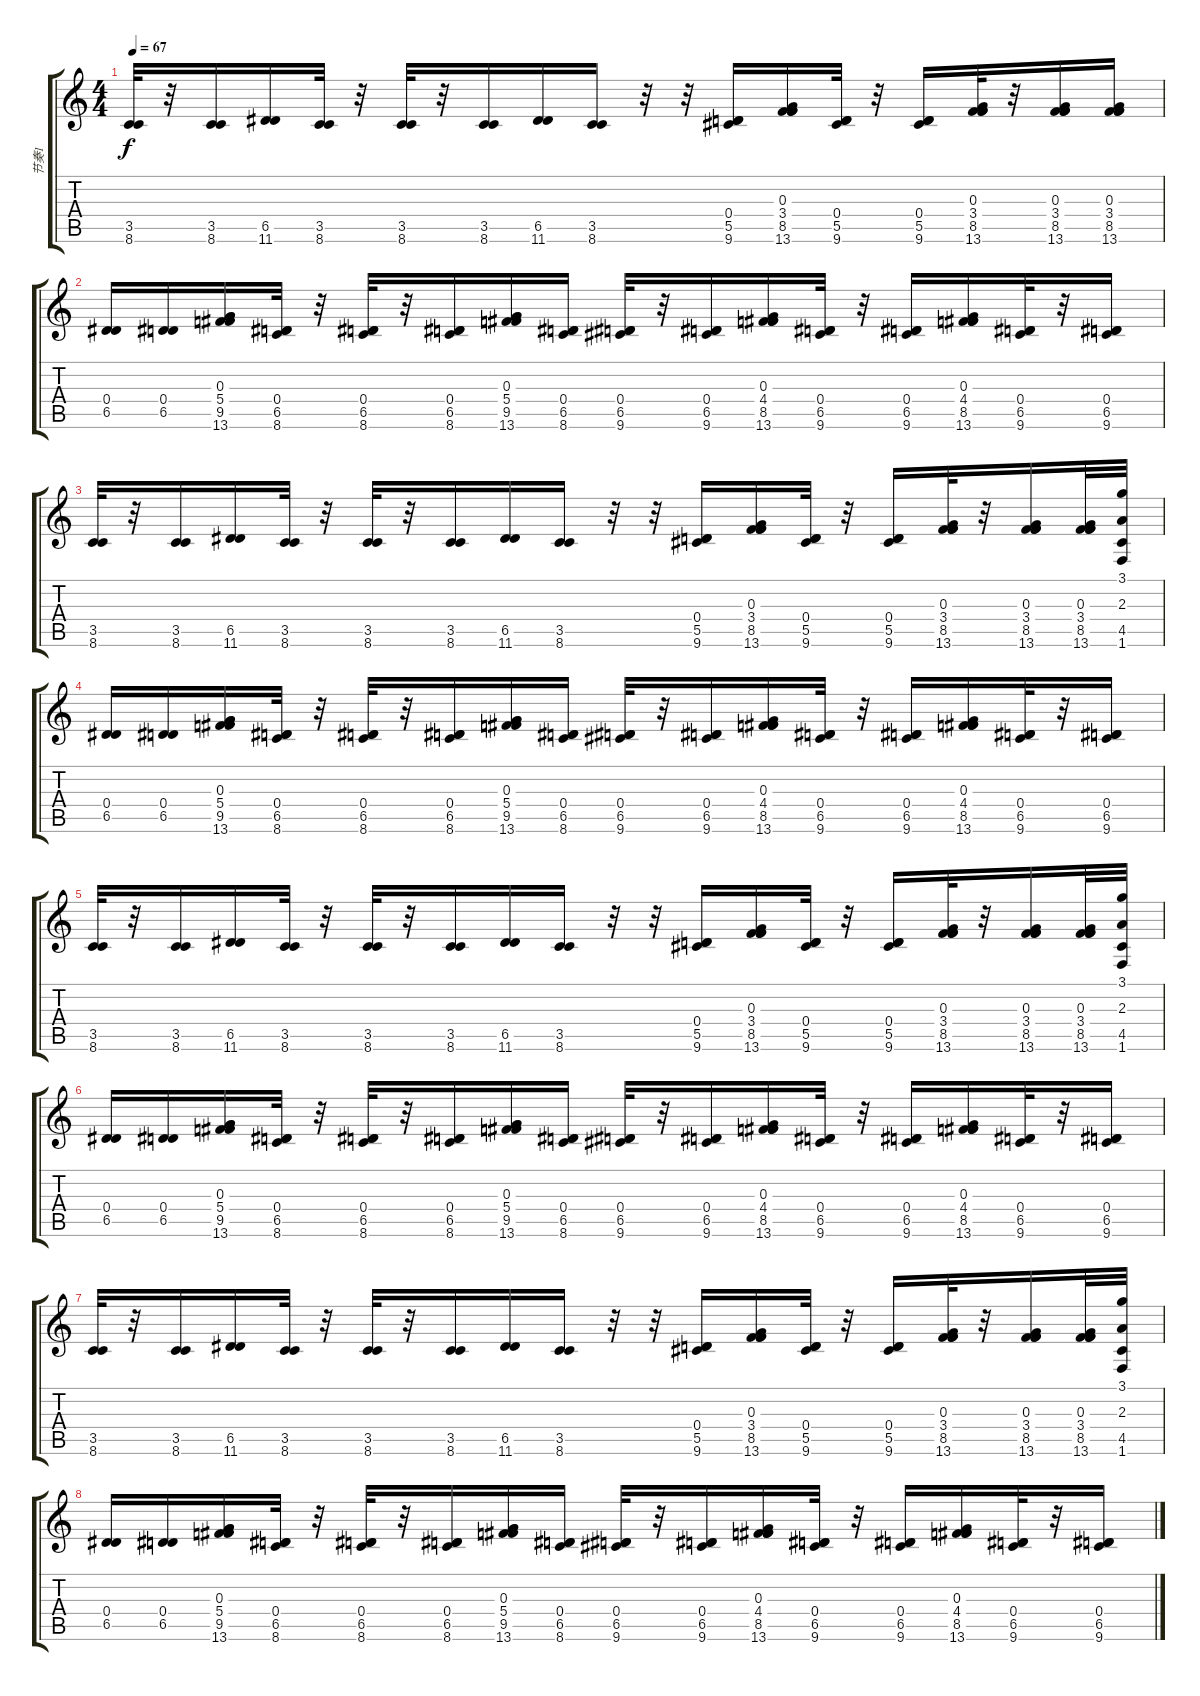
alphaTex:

\track ("节奏1" "节奏1") {instrument acousticguitarsteel}
\staff {score tabs}
\tuning (E4 B3 G3 D3 A2 E2) {hide}
\ts (4 4)
\tempo 67
\clef g2
\ks c
(3.5 8.6).32{dy f} r.32 (3.5 8.6).16 (6.5 11.6).16 (3.5 8.6).32 r.32 (3.5 8.6).32 r.32 (3.5 8.6).16 (6.5 11.6).16 (3.5 8.6).16 r.32 r.32 (0.4 5.5 9.6).16 (0.3 3.4 8.5 13.6).16 (0.4 5.5 9.6).32 r.32 (0.4 5.5 9.6).16 (0.3 3.4 8.5 13.6).32 r.32 (0.3 3.4 8.5 13.6).16 (0.3 3.4 8.5 13.6).16 |
(0.4 6.5).16 (0.4 6.5).16 (0.3 5.4 9.5 13.6).16 (0.4 6.5 8.6).32 r.32 (0.4 6.5 8.6).32 r.32 (0.4 6.5 8.6).16 (0.3 5.4 9.5 13.6).16 (0.4 6.5 8.6).16 (0.4 6.5 9.6).32 r.32 (0.4 6.5 9.6).16 (0.3 4.4 8.5 13.6).16 (0.4 6.5 9.6).32 r.32 (0.4 6.5 9.6).16 (0.3 4.4 8.5 13.6).16 (0.4 6.5 9.6).32 r.32 (0.4 6.5 9.6).16 |
(3.5 8.6).32 r.32 (3.5 8.6).16 (6.5 11.6).16 (3.5 8.6).32 r.32 (3.5 8.6).32 r.32 (3.5 8.6).16 (6.5 11.6).16 (3.5 8.6).16 r.32 r.32 (0.4 5.5 9.6).16 (0.3 3.4 8.5 13.6).16 (0.4 5.5 9.6).32 r.32 (0.4 5.5 9.6).16 (0.3 3.4 8.5 13.6).32 r.32 (0.3 3.4 8.5 13.6).16 (0.3 3.4 8.5 13.6).32 (3.1 2.3 4.5 1.6).32 |
(0.4 6.5).16 (0.4 6.5).16 (0.3 5.4 9.5 13.6).16 (0.4 6.5 8.6).32 r.32 (0.4 6.5 8.6).32 r.32 (0.4 6.5 8.6).16 (0.3 5.4 9.5 13.6).16 (0.4 6.5 8.6).16 (0.4 6.5 9.6).32 r.32 (0.4 6.5 9.6).16 (0.3 4.4 8.5 13.6).16 (0.4 6.5 9.6).32 r.32 (0.4 6.5 9.6).16 (0.3 4.4 8.5 13.6).16 (0.4 6.5 9.6).32 r.32 (0.4 6.5 9.6).16 |
(3.5 8.6).32 r.32 (3.5 8.6).16 (6.5 11.6).16 (3.5 8.6).32 r.32 (3.5 8.6).32 r.32 (3.5 8.6).16 (6.5 11.6).16 (3.5 8.6).16 r.32 r.32 (0.4 5.5 9.6).16 (0.3 3.4 8.5 13.6).16 (0.4 5.5 9.6).32 r.32 (0.4 5.5 9.6).16 (0.3 3.4 8.5 13.6).32 r.32 (0.3 3.4 8.5 13.6).16 (0.3 3.4 8.5 13.6).32 (3.1 2.3 4.5 1.6).32 |
(0.4 6.5).16 (0.4 6.5).16 (0.3 5.4 9.5 13.6).16 (0.4 6.5 8.6).32 r.32 (0.4 6.5 8.6).32 r.32 (0.4 6.5 8.6).16 (0.3 5.4 9.5 13.6).16 (0.4 6.5 8.6).16 (0.4 6.5 9.6).32 r.32 (0.4 6.5 9.6).16 (0.3 4.4 8.5 13.6).16 (0.4 6.5 9.6).32 r.32 (0.4 6.5 9.6).16 (0.3 4.4 8.5 13.6).16 (0.4 6.5 9.6).32 r.32 (0.4 6.5 9.6).16 |
(3.5 8.6).32 r.32 (3.5 8.6).16 (6.5 11.6).16 (3.5 8.6).32 r.32 (3.5 8.6).32 r.32 (3.5 8.6).16 (6.5 11.6).16 (3.5 8.6).16 r.32 r.32 (0.4 5.5 9.6).16 (0.3 3.4 8.5 13.6).16 (0.4 5.5 9.6).32 r.32 (0.4 5.5 9.6).16 (0.3 3.4 8.5 13.6).32 r.32 (0.3 3.4 8.5 13.6).16 (0.3 3.4 8.5 13.6).32 (3.1 2.3 4.5 1.6).32 |
(0.4 6.5).16 (0.4 6.5).16 (0.3 5.4 9.5 13.6).16 (0.4 6.5 8.6).32 r.32 (0.4 6.5 8.6).32 r.32 (0.4 6.5 8.6).16 (0.3 5.4 9.5 13.6).16 (0.4 6.5 8.6).16 (0.4 6.5 9.6).32 r.32 (0.4 6.5 9.6).16 (0.3 4.4 8.5 13.6).16 (0.4 6.5 9.6).32 r.32 (0.4 6.5 9.6).16 (0.3 4.4 8.5 13.6).16 (0.4 6.5 9.6).32 r.32 (0.4 6.5 9.6).16
